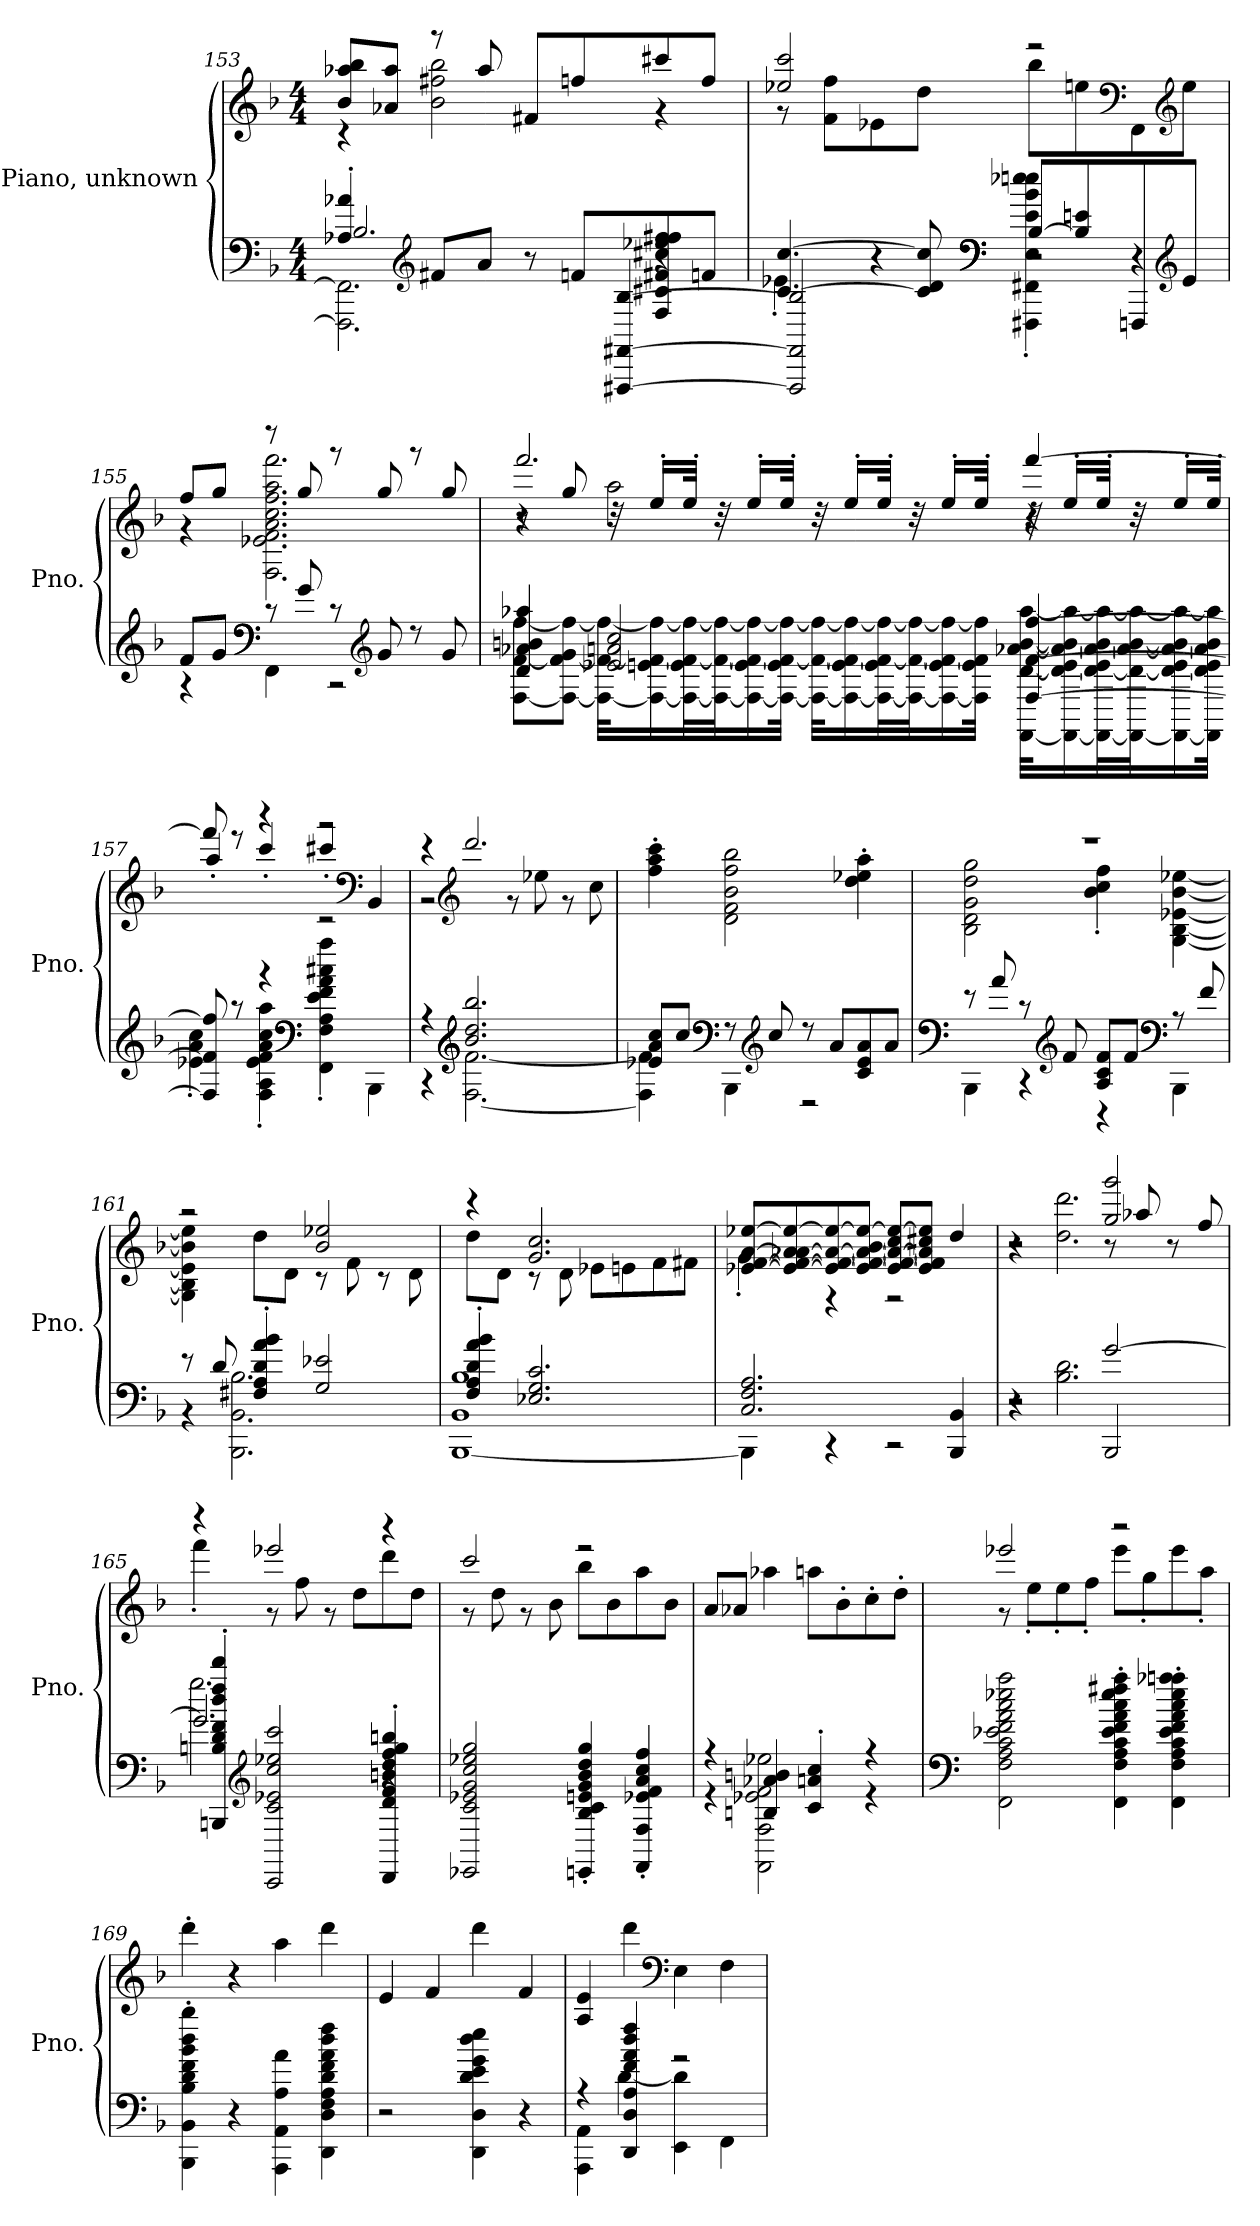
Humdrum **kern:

**kern	**kern
*part1	*part1
*staff2	*staff1
*I"Piano, unknown	*
*I'Pno.	*
!!LO:LB:g=z
*clefF4	*clefG2
*k[b-]	*k[b-]
*M4/4	*M4/4
=153	=153
*^	*^
*	*^	*	*
4A-X/' 4a-X/'	2.FFF#\] 2.FF#\]	2.B-/	8b-/ 8aa-X/ 8bb-/L	4r
.	.	.	8a-X/ 8aa-/J	.
*clefG2	*	*	*	*
8f#X/L	.	.	8r	2b-\ 2ff#X\ 2bb-\
8a-/J	.	.	8aa-/	.
8r	.	.	8f#X/L	.
8fn/L	.	.	8ffn/	.
8F/ 8c#X/ 8f#X/ 8cc#X/ 8ee-X/ 8ff/ 8ff#X/	4r	[4FFF#X/ [4FF#X/ [4B-/	8ccc#X/	4r
8fn/J	.	.	8ff/J	.
=154	=154	=154	=154	=154
[4.c/ [4.cc/	4e-X'\	2FFF#/] 2FF#/] 2B-/]	2ee-X/ 2ccc/	8r
.	.	.	.	8f\ 8ff\L
.	4r	.	.	8e-X\
8c/] 8d/ 8cc/]	.	.	.	8dd\J
*clefF4	*	*	*	*
[8B-/L	4FFF#X\' 4FF#X\' 4E\' 4e-\' 4b-\' 4ee-X\' 4een\'	2r	2r	8bb-\L
8B-/] 8en/	.	.	.	8een\
*	*	*	*clefF4	*
8FFFn/	4r	.	.	8FF\
*clefG2	*	*	*clefG2	*
8e/J	.	.	.	8ee\J
*	*v	*v	*	*
!!LO:LB:g=z	!!
=155	=155	=155	=155
8f/L	4r	8ff/L	4r
8g/J	.	8gg/J	.
*clefF4	*	*	*
8r	4FF\	8r	2.F\ 2.e-X\ 2.f\ 2.a\ 2.cc\ 2.ff\ 2.aa\ 2.fff\
8g/	.	8gg/	.
8r	2r	8r	.
*clefG2	*	*	*
8g/	.	8gg/	.
8r	.	8r	.
8g/	.	8gg/	.
!!LO:LB:g=z
=156	=156	=156	=156
*	*	*	*^
4d/ 4a-X/ 4bn/ 4aa-X/	[8F\ [8f\ [8ff\L	2.fff/	4r	8r
.	8F\_ 8f\_ 8g\ 8ff\_J	.	.	8gg/
2e-X/ 2an/ 2cc/	32F\_ 32f\_ 32ff\_KLL	.	2aa\	32r
.	16F\_ 16en\ 16f\_ 16ff\_	.	.	16ee'/LL
.	32F\_ 32e\ 32f\_ 32ff\_L	.	.	32ee'/JJk
.	32F\_ 32f\_ 32ff\_J	.	.	32r
.	16F\_ 16e\ 16f\_ 16ff\_	.	.	16ee'/LL
.	32F\_ 32e\ 32f\_ 32ff\_JJk	.	.	32ee'/JJk
.	32F\_ 32f\_ 32ff\_KLL	.	.	32r
.	16F\_ 16e\ 16f\_ 16ff\_	.	.	16ee'/LL
.	32F\_ 32e\ 32f\_ 32ff\_L	.	.	32ee'/JJk
.	32F\_ 32f\_ 32ff\_J	.	.	32r
.	16F\_ 16e\ 16f\_ 16ff\_	.	.	16ee'/LL
.	32F\] 32e\ 32f\] 32ff\]JJk	.	.	32ee'/JJk
[4F/ [4f/ [4ff/	[32FF\ [32d\ [32a-X\ [32b\ [32aa-\KLL	[4fff/	4r	32r
.	16FF\_ 16d\_ 16e\ 16a-\_ 16b\_ 16aa-\_	.	.	16ee'/LL
.	32FF\_ 32d\_ 32e\ 32a-\_ 32b\_ 32aa-\_L	.	.	32ee'/JJk
.	32FF\_ 32d\_ 32a-\_ 32b\_ 32aa-\_J	.	.	32r
.	16FF\_ 16d\_ 16e\ 16a-\_ 16b\_ 16aa-\_	.	.	16ee'/LL
.	32FF\] 32d\] 32e\ 32a-\] 32b\] 32aa-\]JJk	.	.	32ee'/JJk
*	*	*	*v	*v
!!LO:LB:g=z
=157	=157	=157	=157
8F/] 8f/] 8ff/]	4e-X\' 4a\' 4cc\'	8fff/]	4aa'/
8r	.	8r	.
4r	4F\' 4A\' 4e-\' 4f\' 4a\' 4cc\' 4aa\'	4r	4ccc'/
*clefF4	*	*	*
2r	4FF\' 4F\' 4A\' 4e-\' 4f\' 4a\' 4cc#X\' 4aa\'	2r	4ccc#X'/
*	*	*clefF4	*
.	4BBB-\	.	4BB-/
=158	=158	=158	=158
4r	4r	4r	2r
*clefG2	*	*clefG2	*
2.b-/ 2.dd/ 2.bb-/	[2.F\ [2.f\	2.ddd/	.
.	.	.	8r
.	.	.	8ee-X\
.	.	.	8r
.	.	.	8cc\
*	*	*v	*v
=159	=159	=159
8e-X/ 8a/ 8cc/L	4F\] 4f\]	4ff\' 4aa\' 4ccc\'
8cc/J	.	.
*clefF4	*	*
8r	4BBB-\	2d\ 2f\ 2b-\ 2ff\ 2bb-\
*clefG2	*	*
8cc/	.	.
8r	2r	.
8a/L	.	.
8c/ 8e-/ 8a/	.	4dd\' 4ee-X\' 4aa\'
8a/J	.	.
!!LO:LB:g=z
=160	=160	=160
*clefF4	*	*
*	*	*^
8r	4BBB-\	1r	2B-\ 2d\ 2g\ 2dd\ 2gg\
8a/	.	.	.
8r	4r	.	.
*clefG2	*	*	*
8f/	.	.	.
8A/ 8c/ 8f/L	4r	.	4b-\' 4cc\' 4ff\'
8f/J	.	.	.
*clefF4	*	*	*
8r	4BBB-\	.	[4G\ [4B-\ [4e-X\ [4b-\ [4ee-X\
8f/	.	.	.
=161	=161	=161	=161
8r	4r	2r	4G\] 4B-\] 4e-\] 4b-\] 4ee-\]
8d/	.	.	.
4F#X/' 4A/' 4d/' 4a/' 4b-/'	2.BBB-\ 2.BB-\ 2.B-\	.	8dd\L
.	.	.	8d\J
2G/ 2e-X/	.	2b-/ 2ee-X/	8r
.	.	.	8f\
.	.	.	8r
.	.	.	8d\
=162	=162	=162	=162
4F/' 4A/' 4d/' 4a/' 4b-/'	[1BBB- 1BB- 1B-	4r	8dd\L
.	.	.	8d\J
2.E-X/ 2.G/ 2.c/	.	2.g/ 2.cc/	8r
.	.	.	8d\
.	.	.	8e-X\L
.	.	.	8en\
.	.	.	8f\
.	.	.	8f#X\J
!!LO:PB:g=z	!!
=163	=163	=163	=163
2.C/ 2.F/ 2.A/	4BBB-\]	[8e-X/ [8f/ [8a/ [8ee-X/L	4g'\
.	.	8e-/_ 8f/_ 8a-X/ 8a/_ 8ee-/_	.
.	4r	8e-/_ 8f/_ 8a/_ 8ee-/_	4r
.	.	8e-/_ 8f/_ 8a/_ 8b-/ 8ee-/_J	.
.	2r	8e-/_ 8f/_ 8a/_ 8cc/ 8ee-/_L	2r
.	.	8e-/] 8f/] 8a/] 8cc#X/ 8ee-/]J	.
4BBB-/ 4BB-/	.	4dd/	.
=164	=164	=164	=164
*	*^	*	*^
2r	4r	2r	2r	4r	2r
.	2.B-\ 2.d\	.	.	2.dd\ 2.ddd\	.
[2g/	.	2BBB-/	2gg/ 2ggg/	.	8r
.	.	.	.	.	8aa-X/
.	.	.	.	.	8r
.	.	.	.	.	8ff/
*	*	*	*	*v	*v
=165	=165	=165	=165	=165
2.g/]	2.gg\	4BBBn/' 4Bn/' 4d/' 4f/' 4dd/' 4ff/' 4ddd/'	4r	4fff'\
*clefG2	*	*	*	*
.	.	2CC/ 2c/ 2e-X/ 2cc/ 2ee-X/ 2ccc/	2eee-X/	8r
.	.	.	.	8ff\
.	.	.	.	8r
.	.	.	.	8dd\L
4r	4r	4DD/' 4d/' 4f/' 4bn/' 4dd/' 4ff/' 4gg/' 4bbn/'	4r	8ddd\
.	.	.	.	8dd\J
*v	*v	*v	*	*
=166	=166	=166
2EE-X/ 2c/ 2e-X/ 2g/ 2cc/ 2ee-X/ 2gg/	2ccc/	8r
.	.	8dd\
.	.	8r
.	.	8b-\
4EEn/' 4B-/' 4c/' 4en/' 4g/' 4b-/' 4dd/' 4gg/'	2r	8bb-\L
.	.	8b-\
4FF/' 4F/' 4e-X/' 4f/' 4a/' 4cc/' 4ff/'	.	8aa\
.	.	8b-\J
*	*v	*v
!!LO:LB:g=z
=167	=167
*^	*
4r	4r	8a/L
.	.	8a-X/J
4Bn/ 4a-X/ 4bn/	2FF\ 2F\ 2e-X\ 2f\ 2ee-X\	4aa-X\
4c/' 4an/' 4cc/'	.	8aan\L
.	.	8b-'\
4r	4r	8cc'\
.	.	8dd'\J
*v	*v	*
=168	=168
*clefF4	*
*	*^
2FF\ 2F\ 2A\ 2c\ 2e-X\ 2f\ 2a\ 2cc\ 2ee-X\ 2aa\	2eee-X/	8r
.	.	8ee'\L
.	.	8ee'\
.	.	8ff'\J
4FF\' 4F\' 4A\' 4c\' 4e-\' 4f\' 4a\' 4cc\' 4ee-\' 4ff#X\' 4aa\'	2r	8eee-\L
.	.	8gg'\
4FF\' 4F\' 4A\' 4c\' 4e-\' 4f\' 4a\' 4cc\' 4ee-\' 4aa-X\' 4aan\'	.	8eee-\
.	.	8aa'\J
*	*v	*v
=169	=169
4BBB-\' 4BB-\' 4B-\' 4d\' 4f\' 4b-\' 4dd\' 4bb-\'	4ddd'\
4r	4r
4AAA\ 4AA\ 4A\ 4a\	4aa\
4DD\ 4D\ 4F\ 4A\ 4d\ 4f\ 4a\ 4dd\ 4ff\	4ddd\
=170	=170
2r	4e/
.	4f/
4DD\ 4D\ 4d\ 4e\ 4g\ 4dd\ 4ee\	4ddd\
4r	4f/
=171	=171
*^	*
4r	4AAA\ 4AA\	4A/ 4e/
4DD/ 4D/ 4A/ 4f/ 4a/ 4dd/ 4ff/	[4d\	4ddd\
*	*	*clefF4
2r	4EE\ 4d\]	4E\
.	4FF\	4F\
*v	*v	*
=	=
*-	*-
